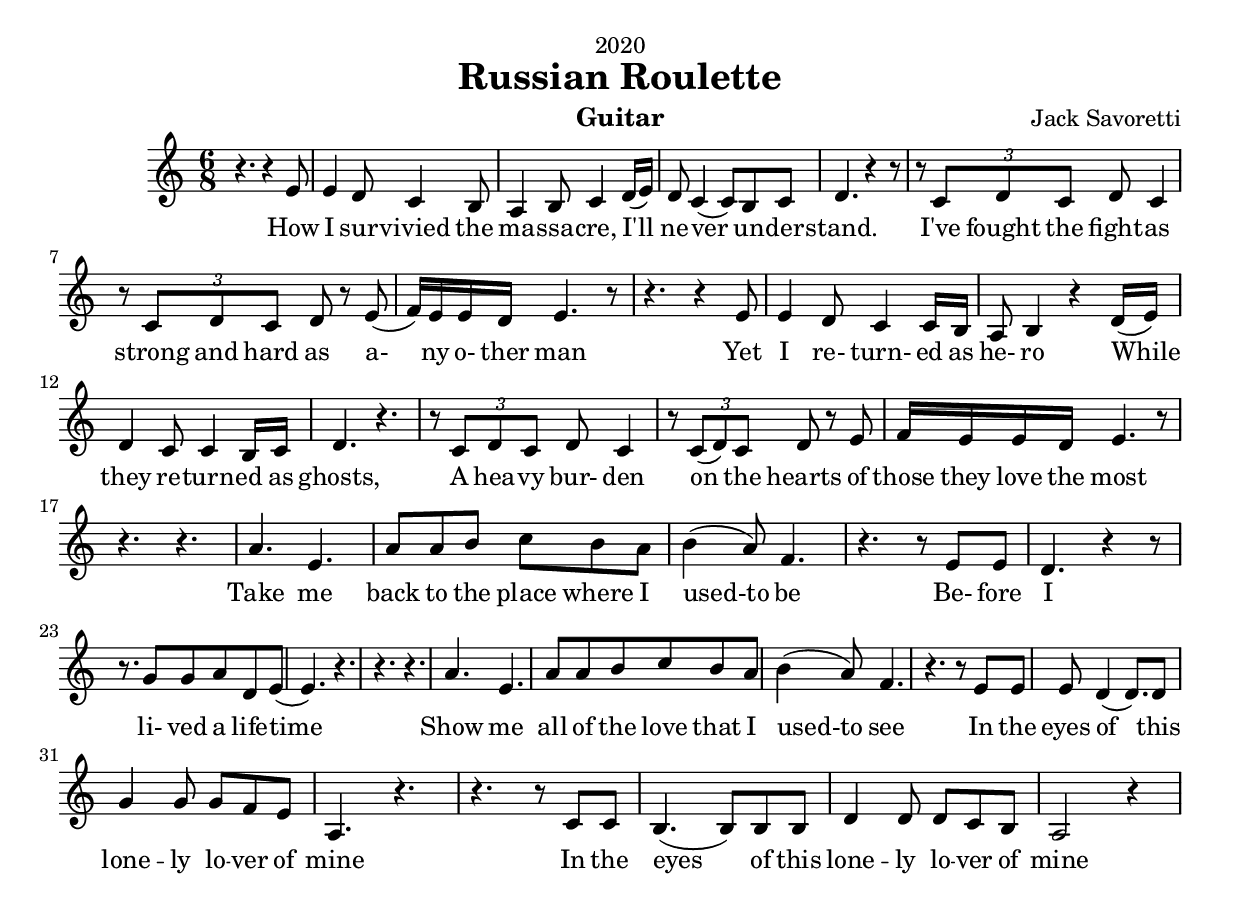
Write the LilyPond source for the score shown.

\version "2.20.0"

% This is my first score
#(set-global-staff-size 20)

\header {
  dedication = "2020"
  title = "Russian Roulette"
  instrument = "Guitar"
  composer = "Jack Savoretti"
}


global = {
  \key c \major
  \time 6/8
  \clef "treble"
  \numericTimeSignature
  \compressFullBarRests
  \tempo "Whistfully "
}

micl = "clarinet"
mifl = "flute"
miob = "oboe"
mifh = "french horn"
misx = "tenor sax"
mist = "string ensemble 1"
miba = "cello"
mivs = "choir aahs"

povo = \markup \italic "poco vib."

\version "2.20.0"
va = \relative c' {
  \time 6/8
  r4. r4 e8 
  e4 d8 c4 b8 
  a4 b8 c4 d16 (e16)
  d8 c4 (c8) b8 c8 
  d4. r4 r8
  r8 \tuplet 3/2 {c8 d8 c8} d8 c4 
  r8 \tuplet 3/2 {c8 d8 c8} d8 r8 e8
  (f16) e16 e16 d16 e4. r8
  
  r4. r4 e8
  e4 d8 c4 c16 b16 
  a8 b4 r4 d16 (e16) 
  d4 c8 c4 b16 c16 
  d4. r4.
  r8 \tuplet 3/2 {c8 d8 c8} d8 c4 
  r8 \tuplet 3/2 {c8 (d8) c8} d8 r8 e8
  f16 e16 e16 d16 e4. r8
  r4. r4.
  a4. e4. 
  a8 a8 b8 c8 b8 a8 
  b4 (a8)   f4. 
  r4. r8 e8 e8
  d4. r4 r8
  r8. g8 g8  a8 d,8 e8
  (e4.) r4.
  r4. r4.
  a4. e4. 
  a8 a8 b8 c8 b8 a8 
  b4 (a8) f4. 
  r4. r8 e8 e8
  \barNumberCheck 30
  e8 d4 (d8.) d8
  g4 g8 g8 f8 e8
  a,4. r4.
  r4. r8 c8 c8 
  b4. (b8) b8 b8
  d4 d8 d8 c8 b8
  a2 r4
  
}

\version "2.20.0"

vb = \lyricmode {
  How I sur -- vivied the ma -- ssa -- cre, 
  I'll ne -- ver un -- der -- stand.
  
  I've fought the fight -- 
  as strong and hard  as 
  a- ny o- ther man 
  
  Yet I re- turn- ed as 
  he- ro
  While they re -- turn -- ed as 
  ghosts,  A hea -- vy 
  bur- den on the hearts of those they love the most
  Take me back to the place where I used-to be
  Be- fore 
  I li- ved a life -- time
  Show me all of the love that I used-to see
  In the eyes of this lone -- ly lo -- ver of mine
  In the eyes of this lone -- ly lo -- ver of mine

}

vc = \lyricmode {
Now my re -- ward is peace and quiet
Of both I'm ne -- ver sure
Sound of si -- len -- ce scares me sense -- less e -- ver since the war
I drink a -- way my me -- mo -- ries
Too vi -- vid _ to be told
The ho -- llow heart _ I carry now is no good for my soul

Take me back to the place where I used-to be
Be- fore I li- ved a life -- time
Show me all of the love that I used-to see
In the eyes of this lone -- ly lo -- ver of mine
In the eyes of this lone -- ly lo -- ver of mine

}


\language "english"


music = \new StaffGroup <<
      \new Staff {
	\set Staff.midiInstrument = \mivs
%	\set Staff.instrumentName = \markup \center-column { "Mezzo-" "soprano" }
	\new Voice = "mezzosoprano" {
	  \va
        }
      }

      \context Lyrics = "mezzosoprano" {
        \lyricsto "mezzosoprano" {
          \vb
        }
      }
>>

\book {
  \score {
    \music
    \layout {}
  }

  \score {
    \unfoldRepeats \music

    \midi {
      \context {
        \Score
      }
    }
  }
}

  